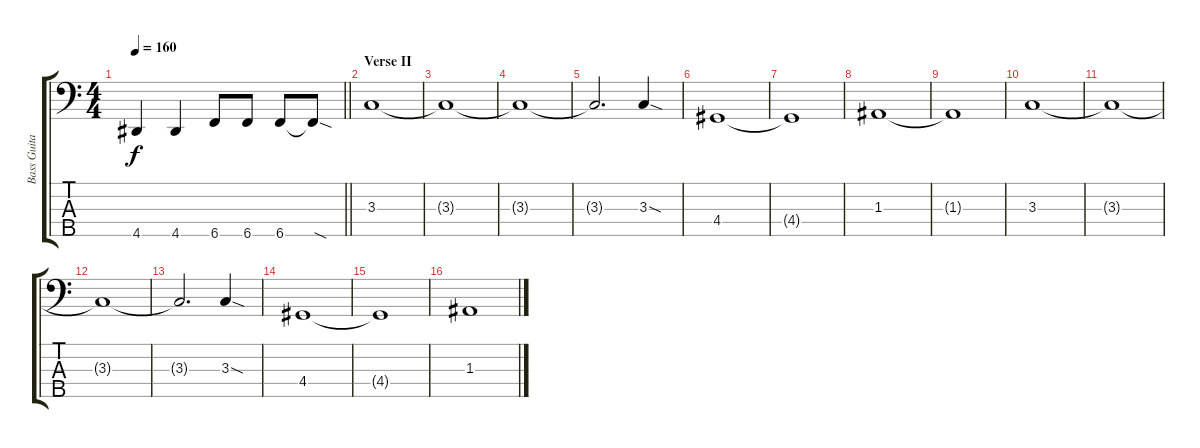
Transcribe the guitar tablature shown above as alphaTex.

\track ("Bass Guitar" "Bass Guita") {instrument electricbassfinger}
\staff {score tabs}
\tuning (G2 D2 A1 E1 B0) {hide}
\ts (4 4)
\tempo 160
\clef f4
\barLineRight lightlight
\ks c
4.5.4{dy f} 4.5.4 6.5.8 6.5.8 6.5.8 6.5{sod t}.8 |
\section ("" "Verse II")
3.3.1 |
3.3{t}.1 |
3.3{t}.1 |
3.3{t}.2{d} 3.3{sod}.4 |
4.4.1 |
4.4{t}.1 |
1.3.1 |
1.3{t}.1 |
3.3.1 |
3.3{t}.1 |
3.3{t}.1 |
3.3{t}.2{d} 3.3{sod}.4 |
4.4.1 |
4.4{t}.1 |
1.3.1
